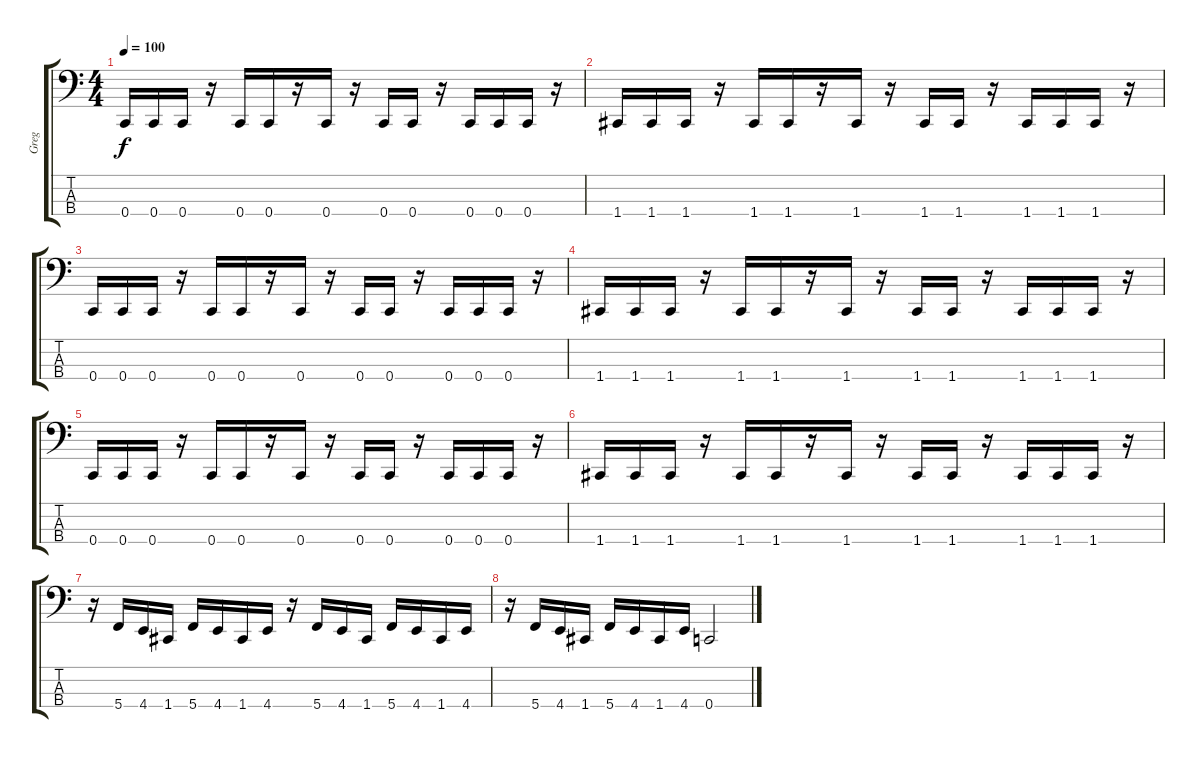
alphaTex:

\track ("Greg" "Greg") {instrument electricbasspick}
\staff {score tabs}
\tuning (F2 C2 G1 C1) {hide}
\ts (4 4)
\tempo 100
\clef f4
\ks c
0.4.16{dy f} 0.4.16 0.4.16 r.16 0.4.16 0.4.16 r.16 0.4.16 r.16 0.4.16 0.4.16 r.16 0.4.16 0.4.16 0.4.16 r.16 |
1.4.16 1.4.16 1.4.16 r.16 1.4.16 1.4.16 r.16 1.4.16 r.16 1.4.16 1.4.16 r.16 1.4.16 1.4.16 1.4.16 r.16 |
0.4.16 0.4.16 0.4.16 r.16 0.4.16 0.4.16 r.16 0.4.16 r.16 0.4.16 0.4.16 r.16 0.4.16 0.4.16 0.4.16 r.16 |
1.4.16 1.4.16 1.4.16 r.16 1.4.16 1.4.16 r.16 1.4.16 r.16 1.4.16 1.4.16 r.16 1.4.16 1.4.16 1.4.16 r.16 |
0.4.16 0.4.16 0.4.16 r.16 0.4.16 0.4.16 r.16 0.4.16 r.16 0.4.16 0.4.16 r.16 0.4.16 0.4.16 0.4.16 r.16 |
1.4.16 1.4.16 1.4.16 r.16 1.4.16 1.4.16 r.16 1.4.16 r.16 1.4.16 1.4.16 r.16 1.4.16 1.4.16 1.4.16 r.16 |
r.16 5.4.16 4.4.16 1.4.16 5.4.16 4.4.16 1.4.16 4.4.16 r.16 5.4.16 4.4.16 1.4.16 5.4.16 4.4.16 1.4.16 4.4.16 |
r.16 5.4.16 4.4.16 1.4.16 5.4.16 4.4.16 1.4.16 4.4.16 0.4.2
